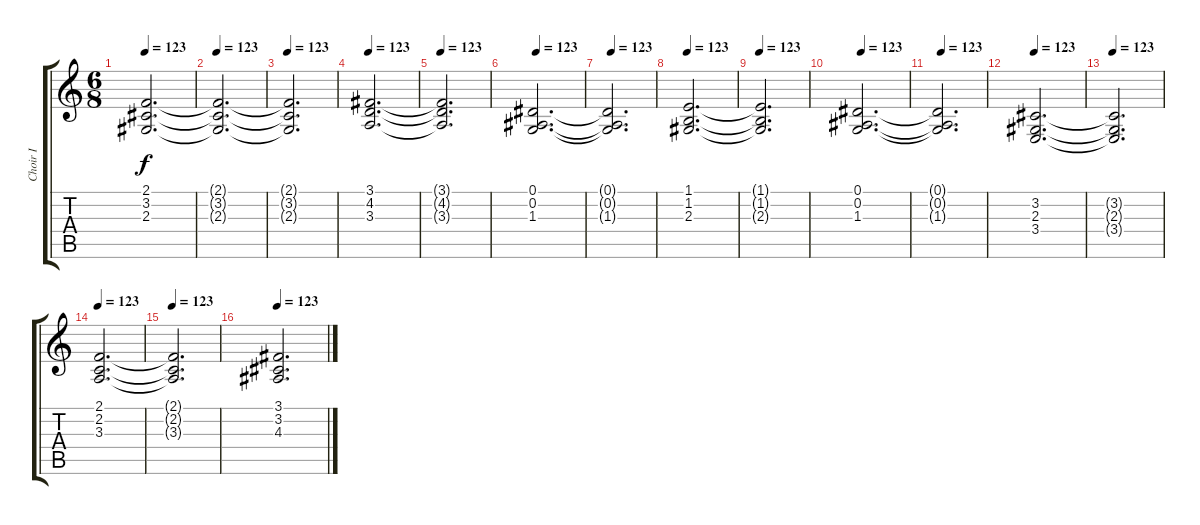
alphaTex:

\track ("Choir I" "Choir I") {instrument choiraahs}
\staff {score tabs}
\tuning (Eb4 Bb3 Gb3 Db3 Ab2 Eb2) {hide}
\ts (6 8)
\tempo 123
\clef g2
\ks c
(2.1{t} 3.2{t} 2.3{t}).2{d dy f} |
\tempo 123
(2.1{t} 3.2{t} 2.3{t}).2{d} |
\tempo 123
(2.1{t} 3.2{t} 2.3{t}).2{d} |
\tempo 123
(3.1 4.2 3.3).2{d} |
\tempo 123
(3.1{t} 4.2{t} 3.3{t}).2{d} |
\tempo 123
(0.1 0.2 1.3).2{d} |
\tempo 123
(0.1{t} 0.2{t} 1.3{t}).2{d} |
\tempo 123
(1.1 1.2 2.3).2{d} |
\tempo 123
(1.1{t} 1.2{t} 2.3{t}).2{d} |
\tempo 123
(0.1 0.2 1.3).2{d} |
\tempo 123
(0.1{t} 0.2{t} 1.3{t}).2{d} |
\tempo 123
(3.2 2.3 3.4).2{d} |
\tempo 123
(3.2{t} 2.3{t} 3.4{t}).2{d} |
\tempo 123
(2.1 2.2 3.3).2{d} |
\tempo 123
(2.1{t} 2.2{t} 3.3{t}).2{d} |
\tempo 123
(3.1 3.2 4.3).2{d}
